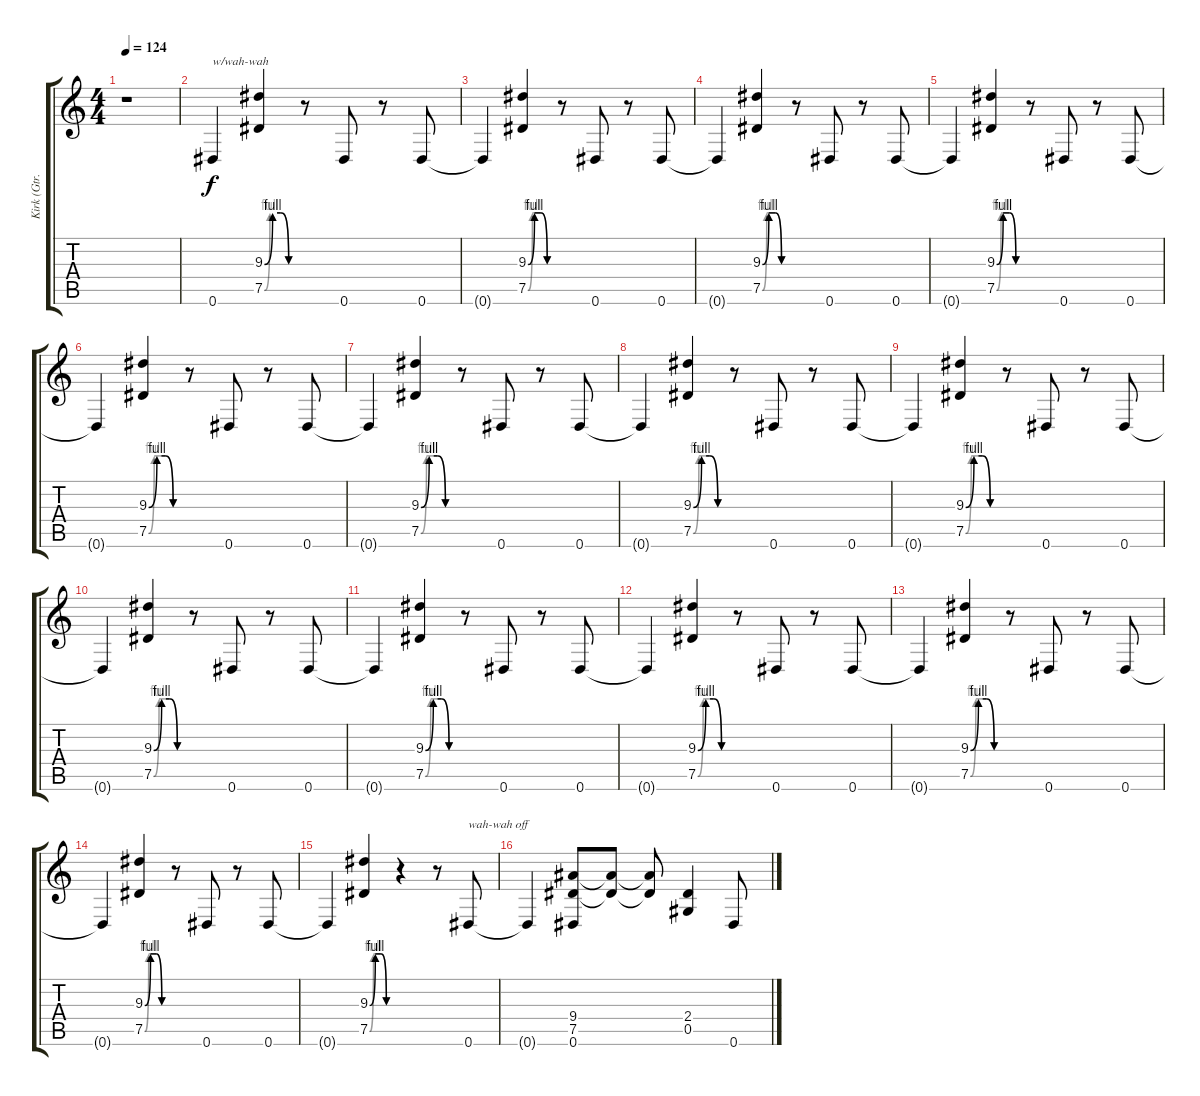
\track ("Kirk (Gtr.1)" "Kirk (Gtr.") {instrument distortionguitar}
\staff {score tabs}
\tuning (Eb4 Bb3 Gb3 Db3 Ab2 Eb2) {hide}
\ts (4 4)
\tempo 124
\clef g2
\ks c
r.1{dy f instrument distortionguitar} |
0.6.4{txt "w/wah-wah" instrument altosax} (9.3{be (custom 0 0 15 4 30 4 45 0 60 0)} 7.5{be (custom 0 0 10 4 30 4 45 0 60 0)}).4 r.8 0.6.8 r.8 0.6.8 |
0.6{t}.4 (9.3{be (custom 0 0 15 4 30 4 45 0 60 0)} 7.5{be (custom 0 0 10 4 20 4 25 4 30 4 45 0 60 0)}).4 r.8 0.6.8 r.8 0.6.8 |
0.6{t}.4 (9.3{be (custom 0 0 15 4 30 4 45 0 60 0)} 7.5{be (custom 0 0 10 4 20 4 30 4 45 0 60 0)}).4 r.8 0.6.8 r.8 0.6.8 |
0.6{t}.4 (9.3{be (custom 0 0 15 4 30 4 45 0 60 0)} 7.5{be (custom 0 0 10 4 20 4 30 4 45 0 60 0)}).4 r.8 0.6.8 r.8 0.6.8 |
0.6{t}.4 (9.3{be (custom 0 0 15 4 30 4 45 0 60 0)} 7.5{be (custom 0 0 10 4 20 4 30 4 45 0 60 0)}).4 r.8 0.6.8 r.8 0.6.8 |
0.6{t}.4 (9.3{be (custom 0 0 15 4 30 4 45 0 60 0)} 7.5{be (custom 0 0 10 4 20 4 30 4 45 0 60 0)}).4 r.8 0.6.8 r.8 0.6.8 |
0.6{t}.4 (9.3{be (custom 0 0 15 4 30 4 45 0 60 0)} 7.5{be (custom 0 0 10 4 20 4 30 4 45 0 60 0)}).4 r.8 0.6.8 r.8 0.6.8 |
0.6{t}.4 (9.3{be (custom 0 0 15 4 30 4 45 0 60 0)} 7.5{be (custom 0 0 10 4 20 4 30 4 45 0 60 0)}).4 r.8 0.6.8 r.8 0.6.8 |
0.6{t}.4 (9.3{be (custom 0 0 15 4 30 4 45 0 60 0)} 7.5{be (custom 0 0 10 4 20 4 30 4 45 0 60 0)}).4 r.8 0.6.8 r.8 0.6.8 |
0.6{t}.4 (9.3{be (custom 0 0 15 4 30 4 45 0 60 0)} 7.5{be (custom 0 0 10 4 20 4 30 4 45 0 60 0)}).4 r.8 0.6.8 r.8 0.6.8 |
0.6{t}.4 (9.3{be (custom 0 0 15 4 30 4 45 0 60 0)} 7.5{be (custom 0 0 10 4 20 4 30 4 45 0 60 0)}).4 r.8 0.6.8 r.8 0.6.8 |
0.6{t}.4 (9.3{be (custom 0 0 15 4 30 4 45 0 60 0)} 7.5{be (custom 0 0 10 4 20 4 30 4 45 0 60 0)}).4 r.8 0.6.8 r.8 0.6.8 |
0.6{t}.4 (9.3{be (custom 0 0 15 4 30 4 45 0 60 0)} 7.5{be (custom 0 0 10 4 20 4 30 4 45 0 60 0)}).4 r.8 0.6.8 r.8 0.6.8 |
0.6{t}.4 (9.3{be (custom 0 0 15 4 30 4 45 0 60 0)} 7.5{be (custom 0 0 10 4 20 4 30 4 45 0 60 0)}).4 r.4 r.8 0.6.8{txt "wah-wah off" instrument overdrivenguitar} |
0.6{t}.4 (9.4 7.5 0.6).8 (9.4{t} 7.5{t}).8 (9.4{t} 7.5{t}).8 (2.4 0.5).4 0.6.8
